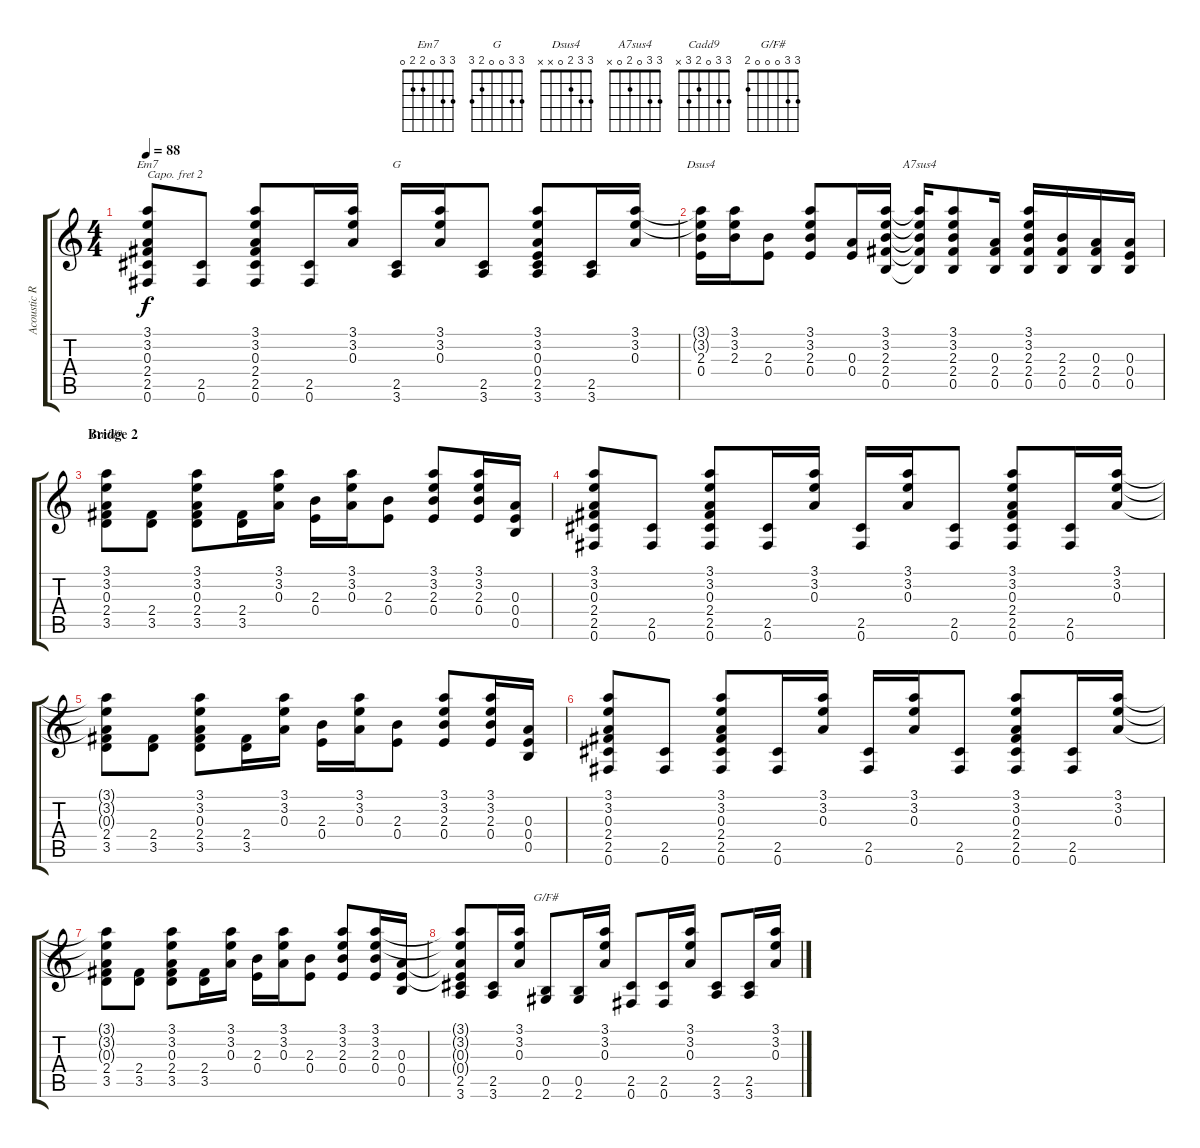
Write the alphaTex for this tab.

\track ("Acoustic Rhythm Guitar" "Acoustic R") {instrument acousticguitarsteel}
\staff {score tabs}
\capo 2
\tuning (E4 B3 G3 D3 A2 E2) {hide}
\chord ("Em7" 3 3 0 2 2 0)
\chord ("G" 3 3 0 0 2 3)
\chord ("Dsus4" 3 3 2 0 x x)
\chord ("A7sus4" 3 3 0 2 0 x)
\chord ("Cadd9" 3 3 0 2 3 x)
\chord ("G/F#" 3 3 0 0 0 2)
\ts (4 4)
\tempo 88
\clef g2
\ks c
(3.1 3.2 0.3 2.4 2.5 0.6).8{ch "Em7" dy f} (2.5 0.6).8 (3.1 3.2 0.3 2.4 2.5 0.6).8 (2.5 0.6).16 (3.1 3.2 0.3).16 (2.5 3.6).16{ch "G"} (3.1 3.2 0.3).16 (2.5 3.6).8 (3.1 3.2 0.3 0.4 2.5 3.6).8 (2.5 3.6).16 (3.1 3.2 0.3).16 |
(3.1{t} 3.2{t} 2.3 0.4).16{ch "Dsus4"} (3.1 3.2 2.3).16 (2.3 0.4).8 (3.1 3.2 2.3 0.4).8 (0.3 0.4).16 (3.1 3.2 2.3 2.4 0.5).16 (3.1{t} 3.2{t} 2.3{t} 2.4{t} 0.5{t}).16{ch "A7sus4"} (3.1 3.2 2.3 2.4 0.5).8 (0.3 2.4 0.5).16 (3.1 3.2 2.3 2.4 0.5).16 (2.3 2.4 0.5).16 (0.3 2.4 0.5).16 (0.3 0.4 0.5).16 |
\section ("" "Bridge 2")
(3.1 3.2 0.3 2.4 3.5).8{ch "Cadd9"} (2.4 3.5).8 (3.1 3.2 0.3 2.4 3.5).8 (2.4 3.5).16 (3.1 3.2 0.3).16 (2.3 0.4).16 (3.1 3.2 0.3).16 (2.3 0.4).8 (3.1 3.2 2.3 0.4).8 (3.1 3.2 2.3 0.4).16 (0.3 0.4 0.5).16 |
(3.1 3.2 0.3 2.4 2.5 0.6).8 (2.5 0.6).8 (3.1 3.2 0.3 2.4 2.5 0.6).8 (2.5 0.6).16 (3.1 3.2 0.3).16 (2.5 0.6).16 (3.1 3.2 0.3).16 (2.5 0.6).8 (3.1 3.2 0.3 2.4 2.5 0.6).8 (2.5 0.6).16 (3.1 3.2 0.3).16 |
(3.1{t} 3.2{t} 0.3{t} 2.4 3.5).8 (2.4 3.5).8 (3.1 3.2 0.3 2.4 3.5).8 (2.4 3.5).16 (3.1 3.2 0.3).16 (2.3 0.4).16 (3.1 3.2 0.3).16 (2.3 0.4).8 (3.1 3.2 2.3 0.4).8 (3.1 3.2 2.3 0.4).16 (0.3 0.4 0.5).16 |
(3.1 3.2 0.3 2.4 2.5 0.6).8 (2.5 0.6).8 (3.1 3.2 0.3 2.4 2.5 0.6).8 (2.5 0.6).16 (3.1 3.2 0.3).16 (2.5 0.6).16 (3.1 3.2 0.3).16 (2.5 0.6).8 (3.1 3.2 0.3 2.4 2.5 0.6).8 (2.5 0.6).16 (3.1 3.2 0.3).16 |
(3.1{t} 3.2{t} 0.3{t} 2.4 3.5).8 (2.4 3.5).8 (3.1 3.2 0.3 2.4 3.5).8 (2.4 3.5).16 (3.1 3.2 0.3).16 (2.3 0.4).16 (3.1 3.2 0.3).16 (2.3 0.4).8 (3.1 3.2 2.3 0.4).8 (3.1 3.2 2.3 0.4).16 (0.3 0.4 0.5).16 |
(3.1{t} 3.2{t} 0.3{t} 0.4{t} 2.5 3.6).8 (2.5 3.6).16 (3.1 3.2 0.3).16 (0.5 2.6).8{ch "G/F#"} (0.5 2.6).16 (3.1 3.2 0.3).16 (2.5 0.6).8 (2.5 0.6).16 (3.1 3.2 0.3).16 (2.5 3.6).8 (2.5 3.6).16 (3.1 3.2 0.3).16
